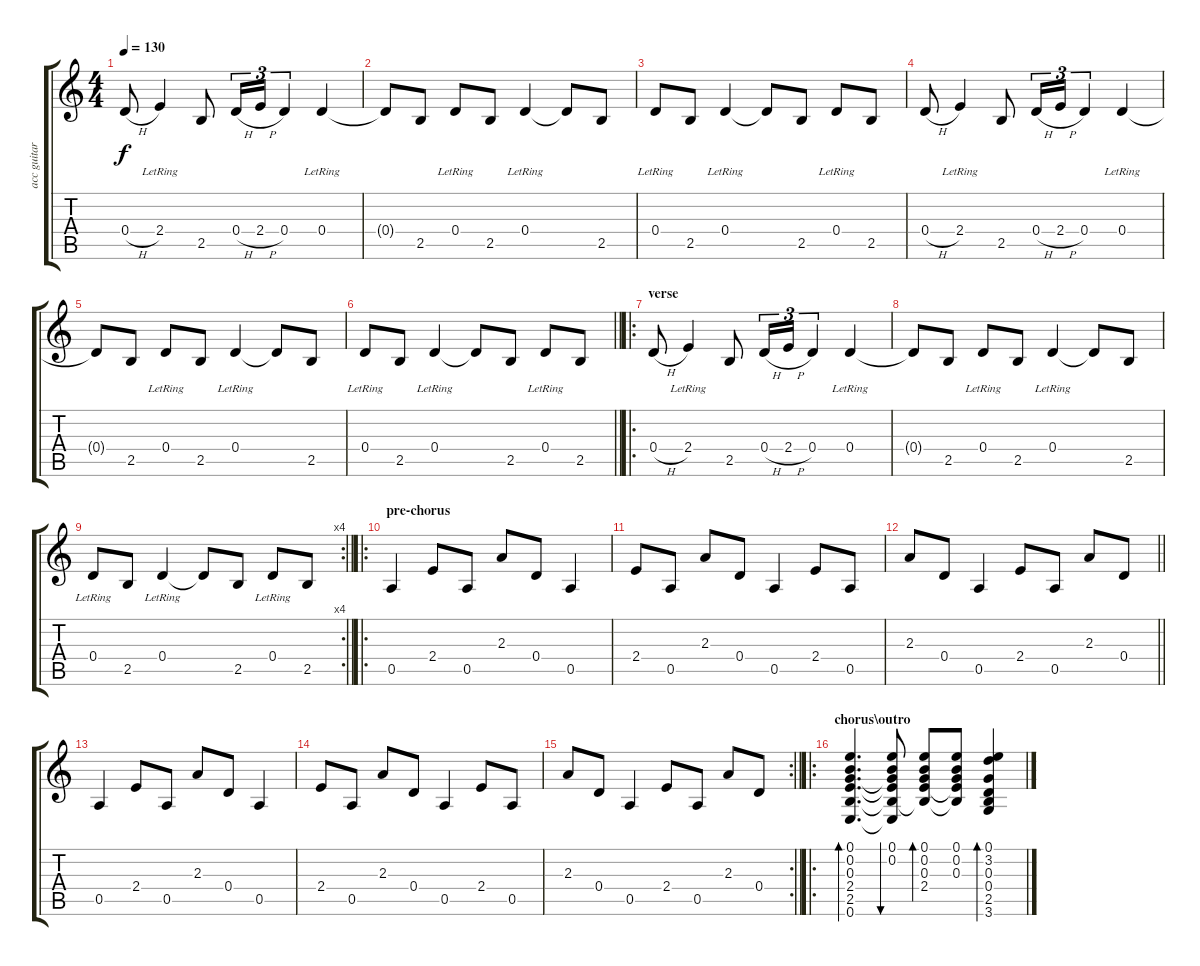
\track ("acc guitar" "acc guitar") {instrument acousticguitarnylon}
\staff {score tabs}
\tuning (E4 B3 G3 D3 A2 E2) {hide}
\ts (4 4)
\tempo 130
\clef g2
\ks c
0.4{h}.8{dy f} 2.4{lr}.4 2.5.8 0.4{h}.16{tu (3 2)} 2.4{h}.16{tu (3 2)} 0.4.4{tu (3 2)} 0.4{lr}.4 |
0.4{t}.8 2.5.8 0.4{lr}.8 2.5.8 0.4{lr}.4 0.4{t}.8 2.5.8 |
0.4{lr}.8 2.5.8 0.4{lr}.4 0.4{t}.8 2.5.8 0.4{lr}.8 2.5.8 |
0.4{h}.8 2.4{lr}.4 2.5.8 0.4{h}.16{tu (3 2)} 2.4{h}.16{tu (3 2)} 0.4.4{tu (3 2)} 0.4{lr}.4 |
0.4{t}.8 2.5.8 0.4{lr}.8 2.5.8 0.4{lr}.4 0.4{t}.8 2.5.8 |
\barLineRight lightlight
0.4{lr}.8 2.5.8 0.4{lr}.4 0.4{t}.8 2.5.8 0.4{lr}.8 2.5.8 |
\ro
\section ("" "verse")
0.4{h}.8 2.4{lr}.4 2.5.8 0.4{h}.16{tu (3 2)} 2.4{h}.16{tu (3 2)} 0.4.4{tu (3 2)} 0.4{lr}.4 |
0.4{t}.8 2.5.8 0.4{lr}.8 2.5.8 0.4{lr}.4 0.4{t}.8 2.5.8 |
\rc 4
\barLineRight lightlight
0.4{lr}.8 2.5.8 0.4{lr}.4 0.4{t}.8 2.5.8 0.4{lr}.8 2.5.8 |
\ro
\section ("" "pre-chorus")
0.5.4 2.4.8 0.5.8 2.3.8 0.4.8 0.5.4 |
2.4.8 0.5.8 2.3.8 0.4.8 0.5.4 2.4.8 0.5.8 |
\barLineRight lightlight
2.3.8 0.4.8 0.5.4 2.4.8 0.5.8 2.3.8 0.4.8 |
0.5.4 2.4.8 0.5.8 2.3.8 0.4.8 0.5.4 |
2.4.8 0.5.8 2.3.8 0.4.8 0.5.4 2.4.8 0.5.8 |
\rc 2
\barLineRight lightlight
2.3.8 0.4.8 0.5.4 2.4.8 0.5.8 2.3.8 0.4.8 |
\ro
\section ("" "chorus\\outro")
(0.1 0.2 0.3 2.4 2.5 0.6).4{d bd 60} (0.1 0.2 0.3{t} 2.4{t} 2.5{t} 0.6{t}).8{bu 120} (0.1 0.2 0.3 2.4 2.5{t}).8{bd 120} (0.1 0.2 0.3 2.4{t} 2.5{t}).8 (0.1 3.2 0.3 0.4 2.5 3.6).4{bd 120}
